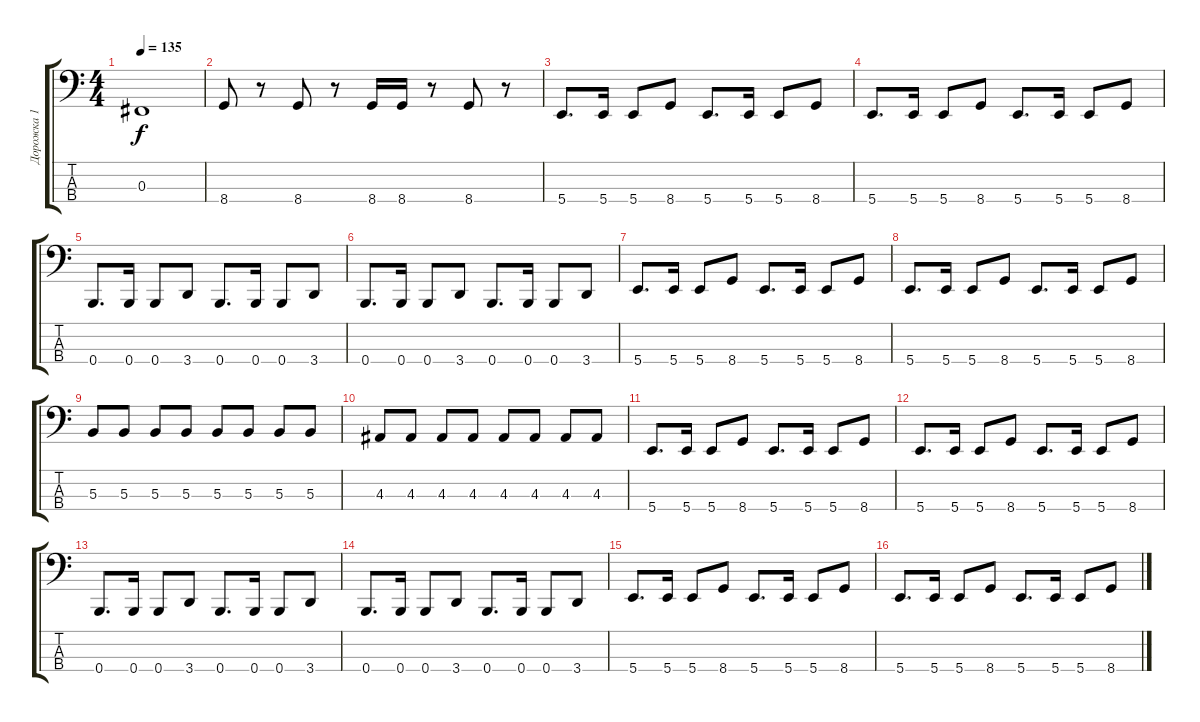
\track ("Дорожка 1" "Дорожка 1") {instrument electricbassfinger}
\staff {score tabs}
\tuning (E2 B1 Gb1 B0) {hide}
\ts (4 4)
\tempo 135
\clef f4
\ks c
0.3.1{dy f} |
8.4.8 r.8 8.4.8 r.8 8.4.16 8.4.16 r.8 8.4.8 r.8 |
5.4.8{d} 5.4.16 5.4.8 8.4.8 5.4.8{d} 5.4.16 5.4.8 8.4.8 |
5.4.8{d} 5.4.16 5.4.8 8.4.8 5.4.8{d} 5.4.16 5.4.8 8.4.8 |
0.4.8{d} 0.4.16 0.4.8 3.4.8 0.4.8{d} 0.4.16 0.4.8 3.4.8 |
0.4.8{d} 0.4.16 0.4.8 3.4.8 0.4.8{d} 0.4.16 0.4.8 3.4.8 |
5.4.8{d} 5.4.16 5.4.8 8.4.8 5.4.8{d} 5.4.16 5.4.8 8.4.8 |
5.4.8{d} 5.4.16 5.4.8 8.4.8 5.4.8{d} 5.4.16 5.4.8 8.4.8 |
5.3.8 5.3.8 5.3.8 5.3.8 5.3.8 5.3.8 5.3.8 5.3.8 |
4.3.8 4.3.8 4.3.8 4.3.8 4.3.8 4.3.8 4.3.8 4.3.8 |
5.4.8{d} 5.4.16 5.4.8 8.4.8 5.4.8{d} 5.4.16 5.4.8 8.4.8 |
5.4.8{d} 5.4.16 5.4.8 8.4.8 5.4.8{d} 5.4.16 5.4.8 8.4.8 |
0.4.8{d} 0.4.16 0.4.8 3.4.8 0.4.8{d} 0.4.16 0.4.8 3.4.8 |
0.4.8{d} 0.4.16 0.4.8 3.4.8 0.4.8{d} 0.4.16 0.4.8 3.4.8 |
5.4.8{d} 5.4.16 5.4.8 8.4.8 5.4.8{d} 5.4.16 5.4.8 8.4.8 |
5.4.8{d} 5.4.16 5.4.8 8.4.8 5.4.8{d} 5.4.16 5.4.8 8.4.8
